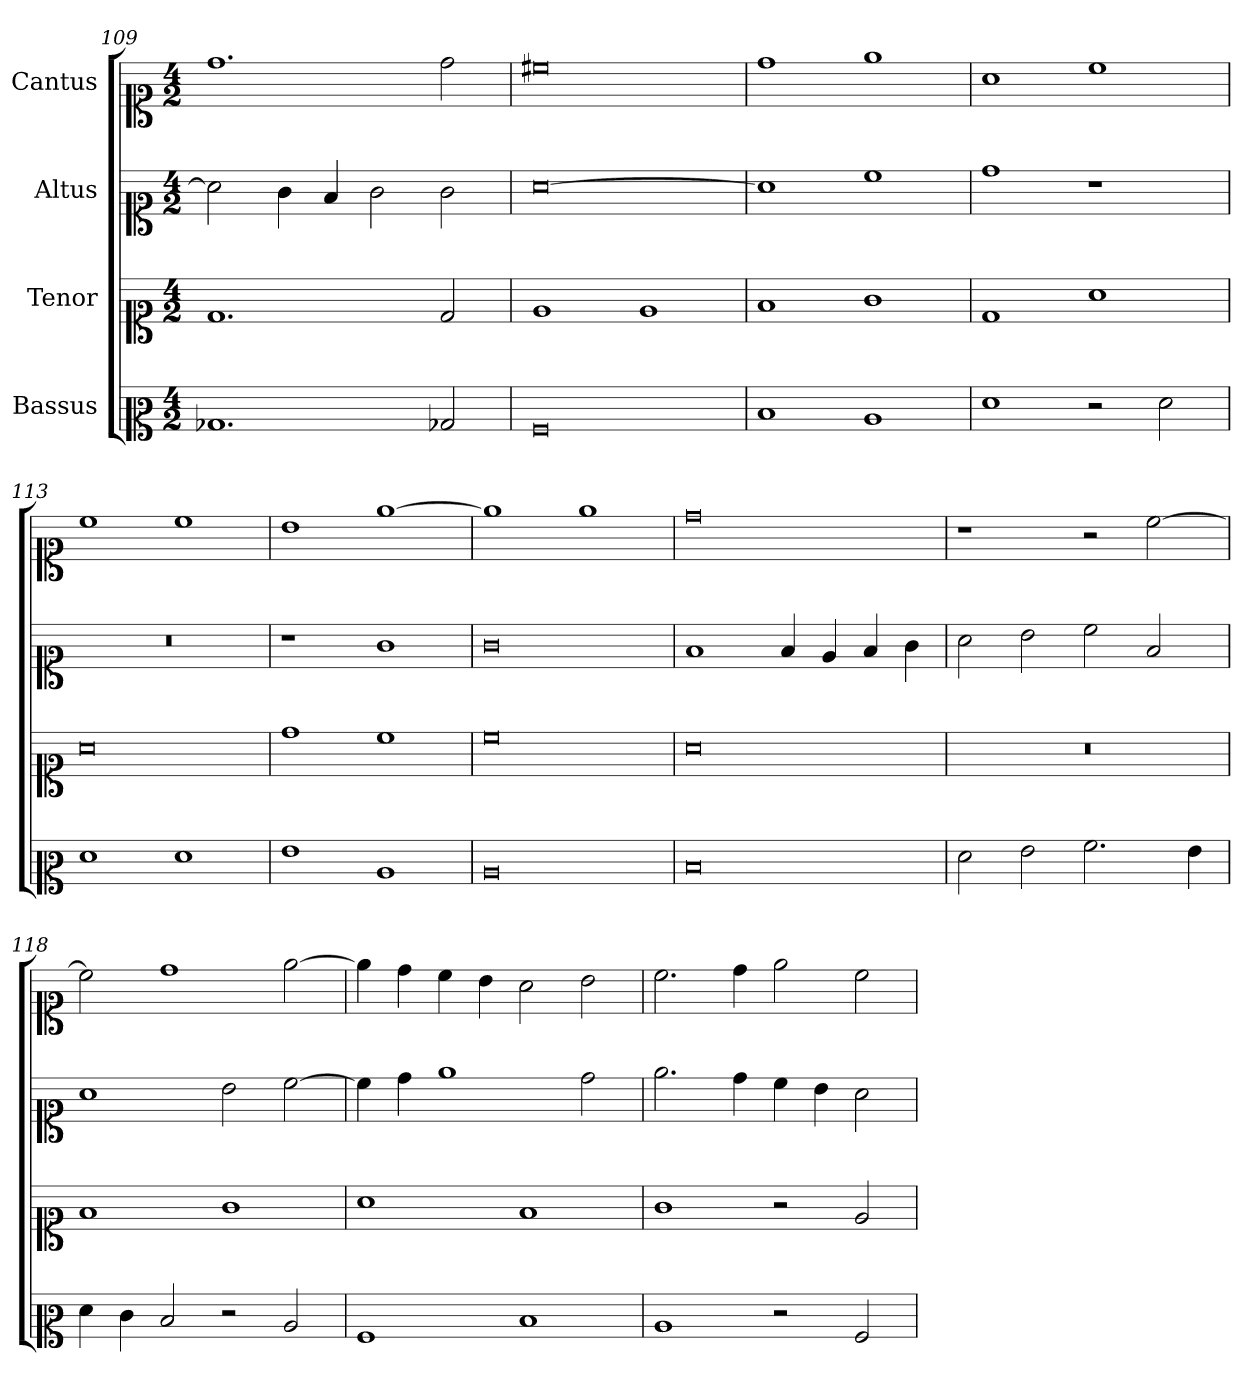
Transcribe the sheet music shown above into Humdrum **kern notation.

**kern	**kern	**kern	**kern
*part4	*part3	*part2	*part1
*staff4	*staff3	*staff2	*staff1
*I"Bassus	*I"Tenor	*I"Altus	*I"Cantus
*clefC2	*clefC1	*clefC1	*clefC1
*k[]	*k[]	*k[]	*k[]
*M4/2	*M4/2	*M4/2	*M4/2
=109	=109	=109	=109
1.B-X/	1.d/	2a\]	1.dd\
.	.	4g\	.
.	.	4f/	.
.	.	2g\	.
2B-X/	2d/	2g\	2dd\
=110	=110	=110	=110
0A/	1e/	[0a\	0cc#X\
.	1e/	.	.
=111	=111	=111	=111
1d/	1f/	1a\]	1dd\
1c/	1g\	1cc\	1ee\
=112	=112	=112	=112
1f\	1d/	1dd\	1a\
2r	1a\	1r	1cc\
2f\	.	.	.
=113	=113	=113	=113
1f\	0a\	0r	1cc\
1f\	.	.	1cc\
=114	=114	=114	=114
1g\	1dd\	1r	1b\
1c/	1cc\	1g\	[1ee\
=115	=115	=115	=115
0c/	0cc\	0g\	1ee\]
.	.	.	1ee\
=116	=116	=116	=116
0d/	0a\	1f/	0dd\
.	.	4f/	.
.	.	4e/	.
.	.	4f/	.
.	.	4g\	.
=117	=117	=117	=117
2f\	0r	2a\	1r
2g\	.	2b\	.
2.a\	.	2cc\	2r
.	.	2f/	[2cc\
4g\	.	.	.
=118	=118	=118	=118
4f\	1f/	1a\	2cc\]
4e\	.	.	.
2d/	.	.	1dd\
2r	1g\	2b\	.
2c/	.	[2cc\	[2ee\
=119	=119	=119	=119
1A/	1a\	4cc\]	4ee\]
.	.	4dd\	4dd\
.	.	1ee\	4cc\
.	.	.	4b\
1d/	1f/	.	2a\
.	.	2dd\	2b\
=120	=120	=120	=120
1c/	1g\	2.ee\	2.cc\
.	.	4dd\	4dd\
2r	2r	4cc\	2ee\
.	.	4b\	.
2A/	2e/	2a\	2cc\
=	=	=	=
*-	*-	*-	*-
